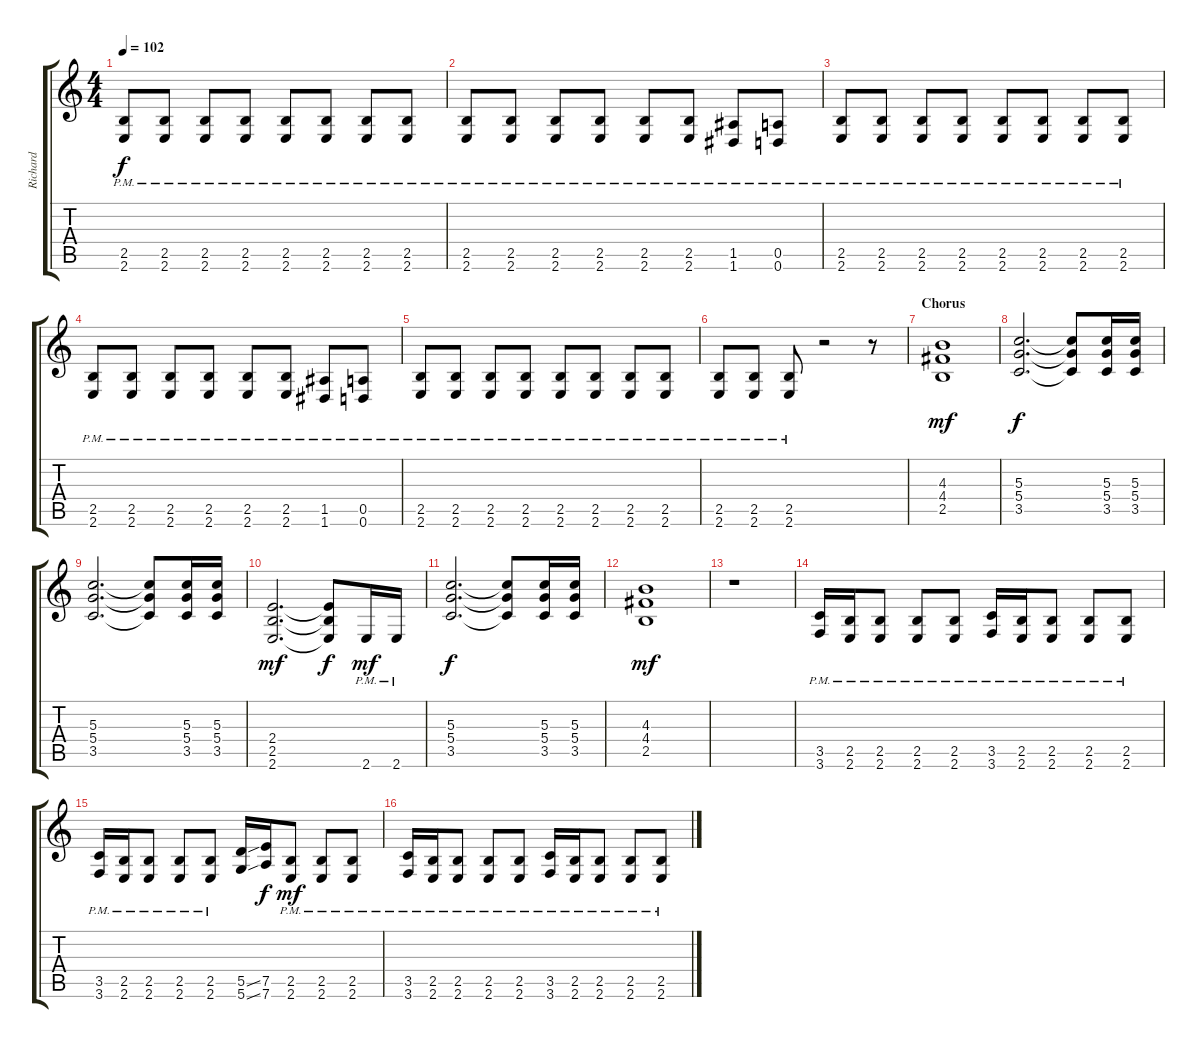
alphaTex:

\track ("Richard" "Richard") {instrument distortionguitar}
\staff {score tabs}
\tuning (E4 B3 G3 D3 A2 D2) {hide}
\ts (4 4)
\tempo 102
\clef g2
\ks c
(2.5{pm} 2.6{pm}).8{dy f} (2.5{pm} 2.6{pm}).8 (2.5{pm} 2.6{pm}).8 (2.5{pm} 2.6{pm}).8 (2.5{pm} 2.6{pm}).8 (2.5{pm} 2.6{pm}).8 (2.5{pm} 2.6{pm}).8 (2.5{pm} 2.6{pm}).8 |
(2.5{pm} 2.6{pm}).8 (2.5{pm} 2.6{pm}).8 (2.5{pm} 2.6{pm}).8 (2.5{pm} 2.6{pm}).8 (2.5{pm} 2.6{pm}).8 (2.5{pm} 2.6{pm}).8 (1.5{pm} 1.6{pm}).8 (0.5{pm} 0.6{pm}).8 |
(2.5{pm} 2.6{pm}).8 (2.5{pm} 2.6{pm}).8 (2.5{pm} 2.6{pm}).8 (2.5{pm} 2.6{pm}).8 (2.5{pm} 2.6{pm}).8 (2.5{pm} 2.6{pm}).8 (2.5{pm} 2.6{pm}).8 (2.5{pm} 2.6{pm}).8 |
(2.5{pm} 2.6{pm}).8 (2.5{pm} 2.6{pm}).8 (2.5{pm} 2.6{pm}).8 (2.5{pm} 2.6{pm}).8 (2.5{pm} 2.6{pm}).8 (2.5{pm} 2.6{pm}).8 (1.5{pm} 1.6{pm}).8 (0.5{pm} 0.6{pm}).8 |
(2.5{pm} 2.6{pm}).8 (2.5{pm} 2.6{pm}).8 (2.5{pm} 2.6{pm}).8 (2.5{pm} 2.6{pm}).8 (2.5{pm} 2.6{pm}).8 (2.5{pm} 2.6{pm}).8 (2.5{pm} 2.6{pm}).8 (2.5{pm} 2.6{pm}).8 |
(2.5{pm} 2.6{pm}).8 (2.5{pm} 2.6{pm}).8 (2.5{pm} 2.6{pm}).8 r.2 r.8 |
\section ("" "Chorus")
(4.3 4.4 2.5).1{dy mf} |
(5.3 5.4 3.5).2{d dy f} (5.3{t} 5.4{t} 3.5{t}).8 (5.3 5.4 3.5).16 (5.3 5.4 3.5).16 |
(5.3 5.4 3.5).2{d} (5.3{t} 5.4{t} 3.5{t}).8 (5.3 5.4 3.5).16 (5.3 5.4 3.5).16 |
(2.4 2.5 2.6).2{d dy mf} (2.4{t} 2.5{t} 2.6{t}).8{dy f} 2.6{pm}.16{dy mf} 2.6{pm}.16 |
(5.3 5.4 3.5).2{d dy f} (5.3{t} 5.4{t} 3.5{t}).8 (5.3 5.4 3.5).16 (5.3 5.4 3.5).16 |
(4.3 4.4 2.5).1{dy mf} |
r.1 |
(3.5{pm} 3.6{pm}).16 (2.5{pm} 2.6{pm}).16 (2.5{pm} 2.6{pm}).8 (2.5{pm} 2.6{pm}).8 (2.5{pm} 2.6{pm}).8 (3.5{pm} 3.6{pm}).16 (2.5{pm} 2.6{pm}).16 (2.5{pm} 2.6{pm}).8 (2.5{pm} 2.6{pm}).8 (2.5{pm} 2.6{pm}).8 |
(3.5{pm} 3.6{pm}).16 (2.5{pm} 2.6{pm}).16 (2.5{pm} 2.6{pm}).8 (2.5{pm} 2.6{pm}).8 (2.5{pm} 2.6{pm}).8 (5.5{ss} 5.6{ss}).16 (7.5 7.6).16{dy f} (2.5{pm} 2.6{pm}).8{dy mf} (2.5{pm} 2.6{pm}).8 (2.5{pm} 2.6{pm}).8 |
(3.5{pm} 3.6{pm}).16 (2.5{pm} 2.6{pm}).16 (2.5{pm} 2.6{pm}).8 (2.5{pm} 2.6{pm}).8 (2.5{pm} 2.6{pm}).8 (3.5{pm} 3.6{pm}).16 (2.5{pm} 2.6{pm}).16 (2.5{pm} 2.6{pm}).8 (2.5{pm} 2.6{pm}).8 (2.5{pm} 2.6{pm}).8
